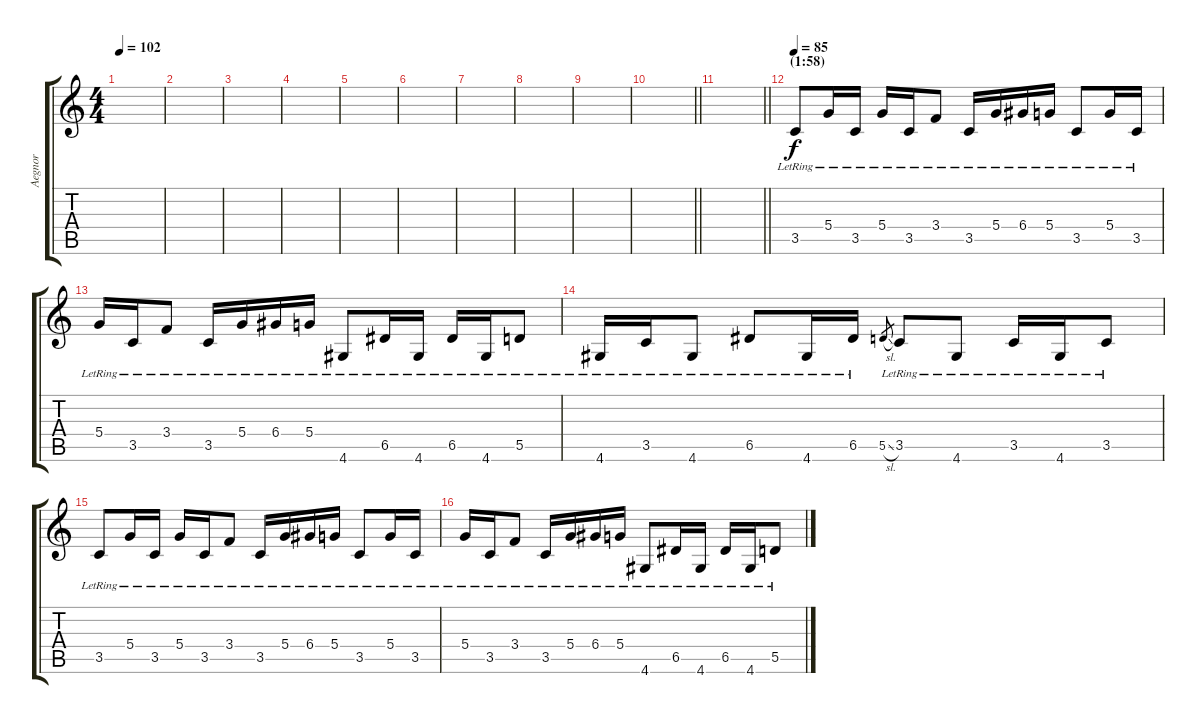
\track ("Aegnor" "Aegnor") {instrument electricguitarjazz}
\staff {score tabs}
\tuning (E4 B3 G3 D3 A2 E2) {hide}
\ts (4 4)
\tempo 102
\clef g2
\ks c
|
|
|
|
|
|
|
|
|
\barLineRight lightlight
|
\barLineRight lightlight
|
\section ("" "(1:58)")
\tempo 85
3.5{lr}.8 5.4{lr}.16 3.5{lr}.16 5.4{lr}.16 3.5{lr}.16 3.4{lr}.8 3.5{lr}.16 5.4{lr}.16 6.4{lr}.16 5.4{lr}.16 3.5{lr}.8 5.4{lr}.16 3.5{lr}.16 |
5.4{lr}.16 3.5{lr}.16 3.4{lr}.8 3.5{lr}.16 5.4{lr}.16 6.4{lr}.16 5.4{lr}.16 4.6{lr}.8 6.5{lr}.16 4.6{lr}.16 6.5{lr}.16 4.6{lr}.16 5.5{lr}.8 |
4.6{lr}.16 3.5{lr}.16 4.6{lr}.8 6.5{lr}.8 4.6{lr}.16 6.5{lr}.16 5.5{sl}.8{gr} 3.5{lr}.8 4.6{lr}.8 3.5{lr}.16 4.6{lr}.16 3.5{lr}.8 |
3.5{lr}.8 5.4{lr}.16 3.5{lr}.16 5.4{lr}.16 3.5{lr}.16 3.4{lr}.8 3.5{lr}.16 5.4{lr}.16 6.4{lr}.16 5.4{lr}.16 3.5{lr}.8 5.4{lr}.16 3.5{lr}.16 |
5.4{lr}.16 3.5{lr}.16 3.4{lr}.8 3.5{lr}.16 5.4{lr}.16 6.4{lr}.16 5.4{lr}.16 4.6{lr}.8 6.5{lr}.16 4.6{lr}.16 6.5{lr}.16 4.6{lr}.16 5.5{lr}.8
